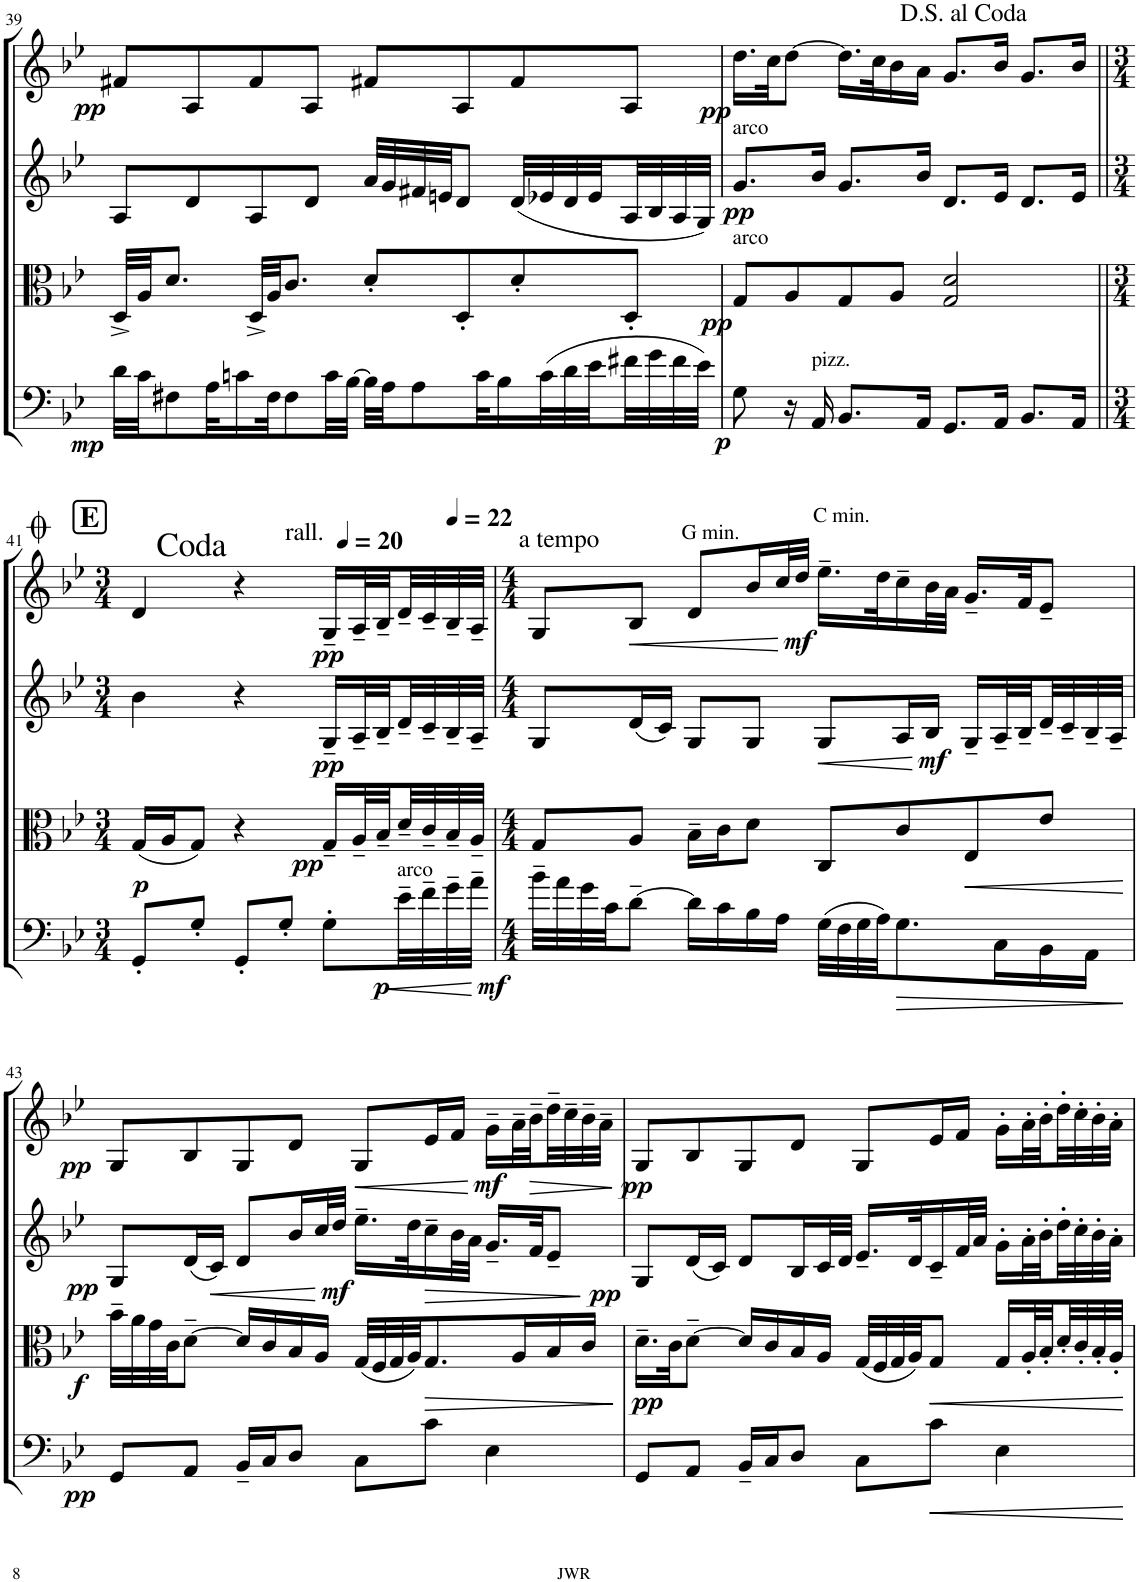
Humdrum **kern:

**kern	**dynam	**kern	**dynam	**kern	**dynam	**kern	**dynam
*part4	*part4	*part3	*part3	*part2	*part2	*part1	*part1
*staff4	*staff4	*staff3	*staff3	*staff2	*staff2	*staff1	*staff1
*I"Violoncello	*	*I"Viola	*	*I"Violin II	*	*I"Violin I	*
*I'Vc	*	*I'Vla	*	*I'Vln	*	*I'Vln	*
!!LO:PB:g=z
*clefF4	*	*clefC3	*	*clefG2	*	*clefG2	*
*k[b-e-]	*	*k[b-e-]	*	*k[b-e-]	*	*k[b-e-]	*
*M4/4	*	*M4/4	*	*M4/4	*	*M4/4	*
=39	=39	=39	=39	=39	=39	=39	=39
!	!LO:DY:b	!	!	!	!	!	!LO:DY:b
32d\LLL	mp	32D^/LLL	.	8A/L	.	8f#X/L	pp
32c\JJ	.	32A/JJ	.	.	.	.	.
8F#X\	.	8.d/J	.	.	.	.	.
.	.	.	.	8d/	.	8A/	.
32A\KL	.	.	.	.	.	.	.
16cn\	.	.	.	.	.	.	.
.	.	32D^/LLL	.	8A/	.	8f#/	.
32F#\JK	.	32A/JJ	.	.	.	.	.
8F#\	.	8.c/J	.	.	.	.	.
.	.	.	.	8d/J	.	8A/J	.
32c\LL	.	.	.	.	.	.	.
[32B-\JJJ	.	.	.	.	.	.	.
32B-\LLL]	.	8d'/L	.	32a/LLL	.	8f#X/L	.
32A\JJ	.	.	.	32g/	.	.	.
8A\	.	.	.	32f#X/	.	.	.
.	.	.	.	32en/JJ	.	.	.
.	.	8D'/	.	8d/J	.	8A/	.
32c\KL	.	.	.	.	.	.	.
16B-\	.	.	.	.	.	.	.
.	.	8d'/	.	(32d/LLL	.	8f#/	.
(32c\L	.	.	.	32e-X/	.	.	.
32d\	.	.	.	32d/	.	.	.
32e-\	.	.	.	32e-/	.	.	.
32f#X\	.	8D'/J	.	32A/	.	8A/J	.
32g\	.	.	.	32B-/	.	.	.
32f#\	.	.	.	32A/	.	.	.
32e-\JJJ)	.	.	.	32G/JJJ)	.	.	.
=40	=40	=40	=40	=40	=40	=40	=40
!	!	!	!	!LO:TX:a:t=arco	!	!	!
!	!	!LO:TX:a:t=arco	!	!	!	!	!
!	!LO:DY:b	!	!LO:DY:b	!	!LO:DY:b	!	!LO:DY:b
8G\	p	8G/L	pp	8.g/L	pp	16.dd\LL	pp
.	.	.	.	.	.	32cc\JK	.
16r	.	8A/	.	.	.	[8dd\J	.
!LO:TX:a:t=pizz.	!	!	!	!	!	!	!
16AA/	.	.	.	16b-/Jk	.	.	.
8.BB-/L	.	8G/	.	8.g/L	.	16.dd\LL]	.
.	.	.	.	.	.	32cc\K	.
.	.	8A/J	.	.	.	16b-\	.
16AA/Jk	.	.	.	16b-/Jk	.	16a\JJ	.
8.GG/L	.	2G/ 2d/	.	8.d/L	.	8.g/L	.
16AA/Jk	.	.	.	16e-/Jk	.	16b-/Jk	.
8.BB-/L	.	.	.	8.d/L	.	8.g/L	.
16AA/Jk	.	.	.	16e-/Jk	.	16b-/Jk	.
!!LO:LB:g=z
!!LO:REH:place=s1:a:B:cj:fs=14:t=E
=41||	=41||	=41||	=41||	=41||	=41||	=41||	=41||
*M3/4	*	*M3/4	*	*M3/4	*	*M3/4	*
!	!	!	!LO:DY:b	!	!	!	!
8GG'/L	.	(16G/LL	p	4b-\	.	4d/	.
.	.	16A/J	.	.	.	.	.
8G'/J	.	8G/J)	.	.	.	.	.
8GG'/L	.	4r	.	4r	.	4r	.
8G'/J	.	.	.	.	.	.	.
*	*	*	*	*	*	*MM20	*
!	!	!	!	!	!	!LO:TX:a:t=rall.	!
!	!	!	!LO:DY:b	!	!LO:DY:b	!	!LO:DY:b
8G'\L	.	16G~/LL	pp	16G~/LL	pp	16G~/LL	pp
.	.	32A~/L	.	32A~/L	.	32A~/L	.
.	.	32B-~/	.	32B-~/	.	32B-~/	.
!LO:TX:a:t=arco	!	!	!	!	!	!	!
!	!LO:HP:b	!	!	!	!	!	!
!	!LO:DY:n=1:b	!	!	!	!	!	!
32e-~\LL	< p	32d~/	.	32d~/	.	32d~/	.
32f~\	.	32c~/	.	32c~/	.	32c~/	.
32g~\	.	32B-~/	.	32B-~/	.	32B-~/	.
32a~\JJJ	.	32A~/JJJ	.	32A~/JJJ	.	32A~/JJJ	.
.	[	.	.	.	.	.	.
=42	=42	=42	=42	=42	=42	=42	=42
*M4/4	*	*M4/4	*	*M4/4	*	*M4/4	*
*	*	*	*	*	*	*MM22	*
!	!	!	!	!	!	!LO:TX:a:t=G min.	!
!	!	!	!	!	!	!LO:TX:a:t=a tempo	!
!	!LO:DY:b	!	!	!	!	!	!
32b-~\LLL	mf	8G/L	.	8G/L	.	8G/L	.
32a\	.	.	.	.	.	.	.
32g\	.	.	.	.	.	.	.
32c\JJ	.	.	.	.	.	.	.
!	!	!	!	!	!	!	!LO:HP:b
[8d~\J	.	8A/J	.	(16d/L	.	8B-/J	<
.	.	.	.	16c/JJ)	.	.	.
16d\LL]	.	16B-~\LL	.	8G/L	.	8d/L	.
16c\	.	16c\J	.	.	.	.	.
16B-\	.	8d\J	.	8G/J	.	16b-/L	.
16A\JJ	.	.	.	.	.	32cc/L	.
.	.	.	.	.	.	32dd/JJJ	.
!	!	!	!	!	!	!LO:TX:a:t=C min.	!
!	!	!	!	!	!LO:HP:b	!	!LO:DY:n=1:b
(32G\LLL	.	8C/L	.	8G/L	<	16.ee-~\LL	[ mf
32F\	.	.	.	.	.	.	.
32G\	.	.	.	.	.	.	.
32A\JJ)	.	.	.	.	.	32dd\K	.
!	!LO:HP:b	!	!	!	!	!	!
8.G\	>	8c/	.	16A/L	.	16cc~\	.
.	.	.	.	16B-/JJ	.	32b-\L	.
.	.	.	.	.	.	32a\JJJ	.
!	!	!	!LO:HP:b	!	!LO:DY:n=1:b	!	!
.	.	8E-/	<	16G~/LL	[ mf	16.g~/LL	.
16C\L	.	.	.	32A~/L	.	.	.
.	.	.	.	32B-~/	.	32f/JK	.
16BB-\	.	8e-/J	.	32d~/	.	8e-~/J	.
.	.	.	.	32c~/	.	.	.
16AA\JJ	.	.	.	32B-~/	.	.	.
.	.	.	.	32A~/JJJ	.	.	.
.	]	.	[	.	.	.	.
!!LO:LB:g=z
=43	=43	=43	=43	=43	=43	=43	=43
!	!LO:DY:b	!	!LO:DY:b	!	!LO:DY:b	!	!LO:DY:b
8GG/L	pp	32b-~\LLL	f	8G/L	pp	8G/L	pp
.	.	32a\	.	.	.	.	.
.	.	32g\	.	.	.	.	.
.	.	32c\JJ	.	.	.	.	.
8AA/J	.	[8d~\J	.	(16d/L	.	8B-/	.
!	!	!	!	!	!LO:HP:b	!	!
.	.	.	.	16c/JJ)	<	.	.
16BB-~/LL	.	16d/LL]	.	8d/L	.	8G/	.
16C/J	.	16c/	.	.	.	.	.
8D/J	.	16B-/	.	16b-/L	.	8d/J	.
.	.	16A/JJ	.	32cc/L	.	.	.
!	!	!	!	!	!LO:DY:n=1:b	!	!
.	.	.	.	32dd/JJJ	[ mf	.	.
!	!	!	!	!	!	!	!LO:HP:b
8C\L	.	(32G/LLL	.	16.ee-~\LL	.	8G/L	<
.	.	32F/	.	.	.	.	.
.	.	32G/	.	.	.	.	.
.	.	32A/JJ)	.	32dd\K	.	.	.
!	!	!	!LO:HP:b	!	!LO:HP:b	!	!
8c\J	.	8.G/	>	16cc~\	>	16e-/L	.
.	.	.	.	32b-\L	.	16f/JJ	.
.	.	.	.	32a\JJJ	.	.	.
!	!	!	!	!	!	!	!LO:DY:n=1:b
4E-\	.	.	.	16.g~/LL	.	16g~\LL	[ mf
.	.	16A/L	.	.	.	32a~\L	.
!	!	!	!	!	!	!	!LO:HP:b
.	.	.	.	32f/JK	.	32b-~\	>
.	.	16B-/	.	8e-~/J	.	32dd~\	.
.	.	.	.	.	.	32cc~\	.
.	.	16c/JJ	.	.	.	32b-~\	.
.	.	.	.	.	.	32a~\JJJ	.
.	.	.	]	.	]	.	]
=44	=44	=44	=44	=44	=44	=44	=44
!	!	!	!LO:DY:b	!	!LO:DY:b	!	!LO:DY:b
8GG/L	.	16.d~\LL	pp	8G/L	pp	8G/L	pp
.	.	32c\JK	.	.	.	.	.
8AA/J	.	[8d~\J	.	(16d/L	.	8B-/	.
.	.	.	.	16c/JJ)	.	.	.
16BB-~/LL	.	16d/LL]	.	8d/L	.	8G/	.
16C/J	.	16c/	.	.	.	.	.
8D/J	.	16B-/	.	16B-/L	.	8d/J	.
.	.	16A/JJ	.	32c/L	.	.	.
.	.	.	.	32d/JJJ	.	.	.
8C\L	.	(32G/LLL	.	16.e-~/LL	.	8G/L	.
.	.	32F/	.	.	.	.	.
.	.	32G/	.	.	.	.	.
.	.	32A/JJ)	.	32d/K	.	.	.
!	!LO:HP:b	!	!LO:HP:b	!	!	!	!
8c\J	<	8G/J	<	16c~/	.	16e-/L	.
.	.	.	.	32f/L	.	16f/JJ	.
.	.	.	.	32a/JJJ	.	.	.
4E-\	.	16G/LL	.	16g'\LL	.	16g'\LL	.
.	.	32A'/L	.	32a'\L	.	32a'\L	.
.	.	32B-'/	.	32b-'\	.	32b-'\	.
.	.	32d'/	.	32dd'\	.	32dd'\	.
.	.	32c'/	.	32cc'\	.	32cc'\	.
.	.	32B-'/	.	32b-'\	.	32b-'\	.
.	.	32A'/JJJ	.	32a'\JJJ	.	32a'\JJJ	.
.	[	.	[	.	.	.	.
=	=	=	=	=	=	=	=
*-	*-	*-	*-	*-	*-	*-	*-
